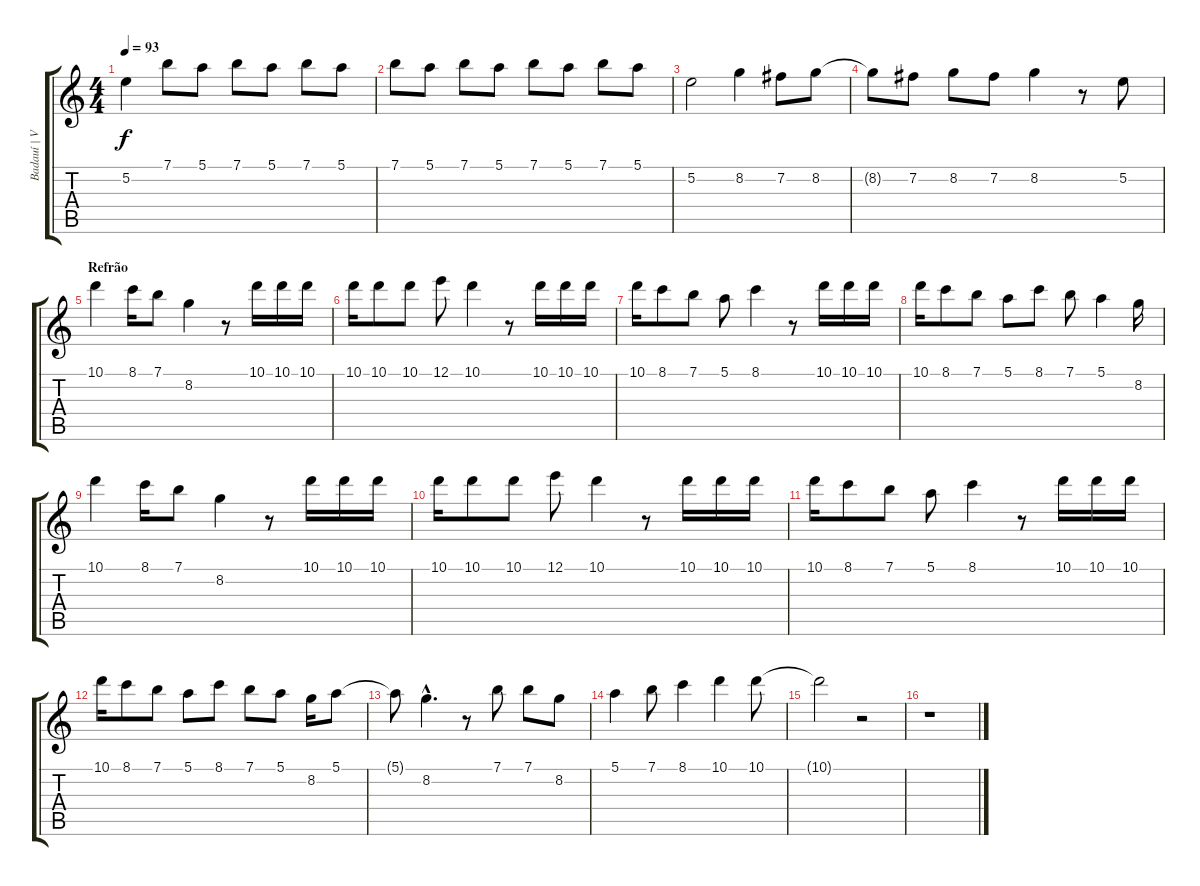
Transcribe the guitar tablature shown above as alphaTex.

\track ("Badauí | Vocal" "Badauí | V") {instrument overdrivenguitar}
\staff {score tabs}
\tuning (E4 B3 G3 D3 A2 E2) {hide}
\ts (4 4)
\tempo 93
\clef g2
\ks c
5.2.4{dy f} 7.1.8 5.1.8 7.1.8 5.1.8 7.1.8 5.1.8 |
7.1.8 5.1.8 7.1.8 5.1.8 7.1.8 5.1.8 7.1.8 5.1.8 |
5.2.2 8.2.4 7.2.8 8.2.8 |
8.2{t}.8 7.2.8 8.2.8 7.2.8 8.2.4 r.8 5.2.8 |
\section ("" "Refrão")
10.1.4 8.1.16 7.1.8 8.2.4 r.8 10.1.16 10.1.16 10.1.16 |
10.1.16 10.1.8 10.1.8 12.1.8 10.1.4 r.8 10.1.16 10.1.16 10.1.16 |
10.1.16 8.1.8 7.1.8 5.1.8 8.1.4 r.8 10.1.16 10.1.16 10.1.16 |
10.1.16 8.1.8 7.1.8 5.1.8 8.1.8 7.1.8 5.1.4 8.2.16 |
10.1.4 8.1.16 7.1.8 8.2.4 r.8 10.1.16 10.1.16 10.1.16 |
10.1.16 10.1.8 10.1.8 12.1.8 10.1.4 r.8 10.1.16 10.1.16 10.1.16 |
10.1.16 8.1.8 7.1.8 5.1.8 8.1.4 r.8 10.1.16 10.1.16 10.1.16 |
10.1.16 8.1.8 7.1.8 5.1.8 8.1.8 7.1.8 5.1.8 8.2.16 5.1.8 |
5.1{t}.8 8.2{hac}.4{d} r.8 7.1.8 7.1.8 8.2.8 |
5.1.4 7.1.8 8.1.4 10.1.4 10.1.8 |
10.1{t}.2 r.2 |
r.1
